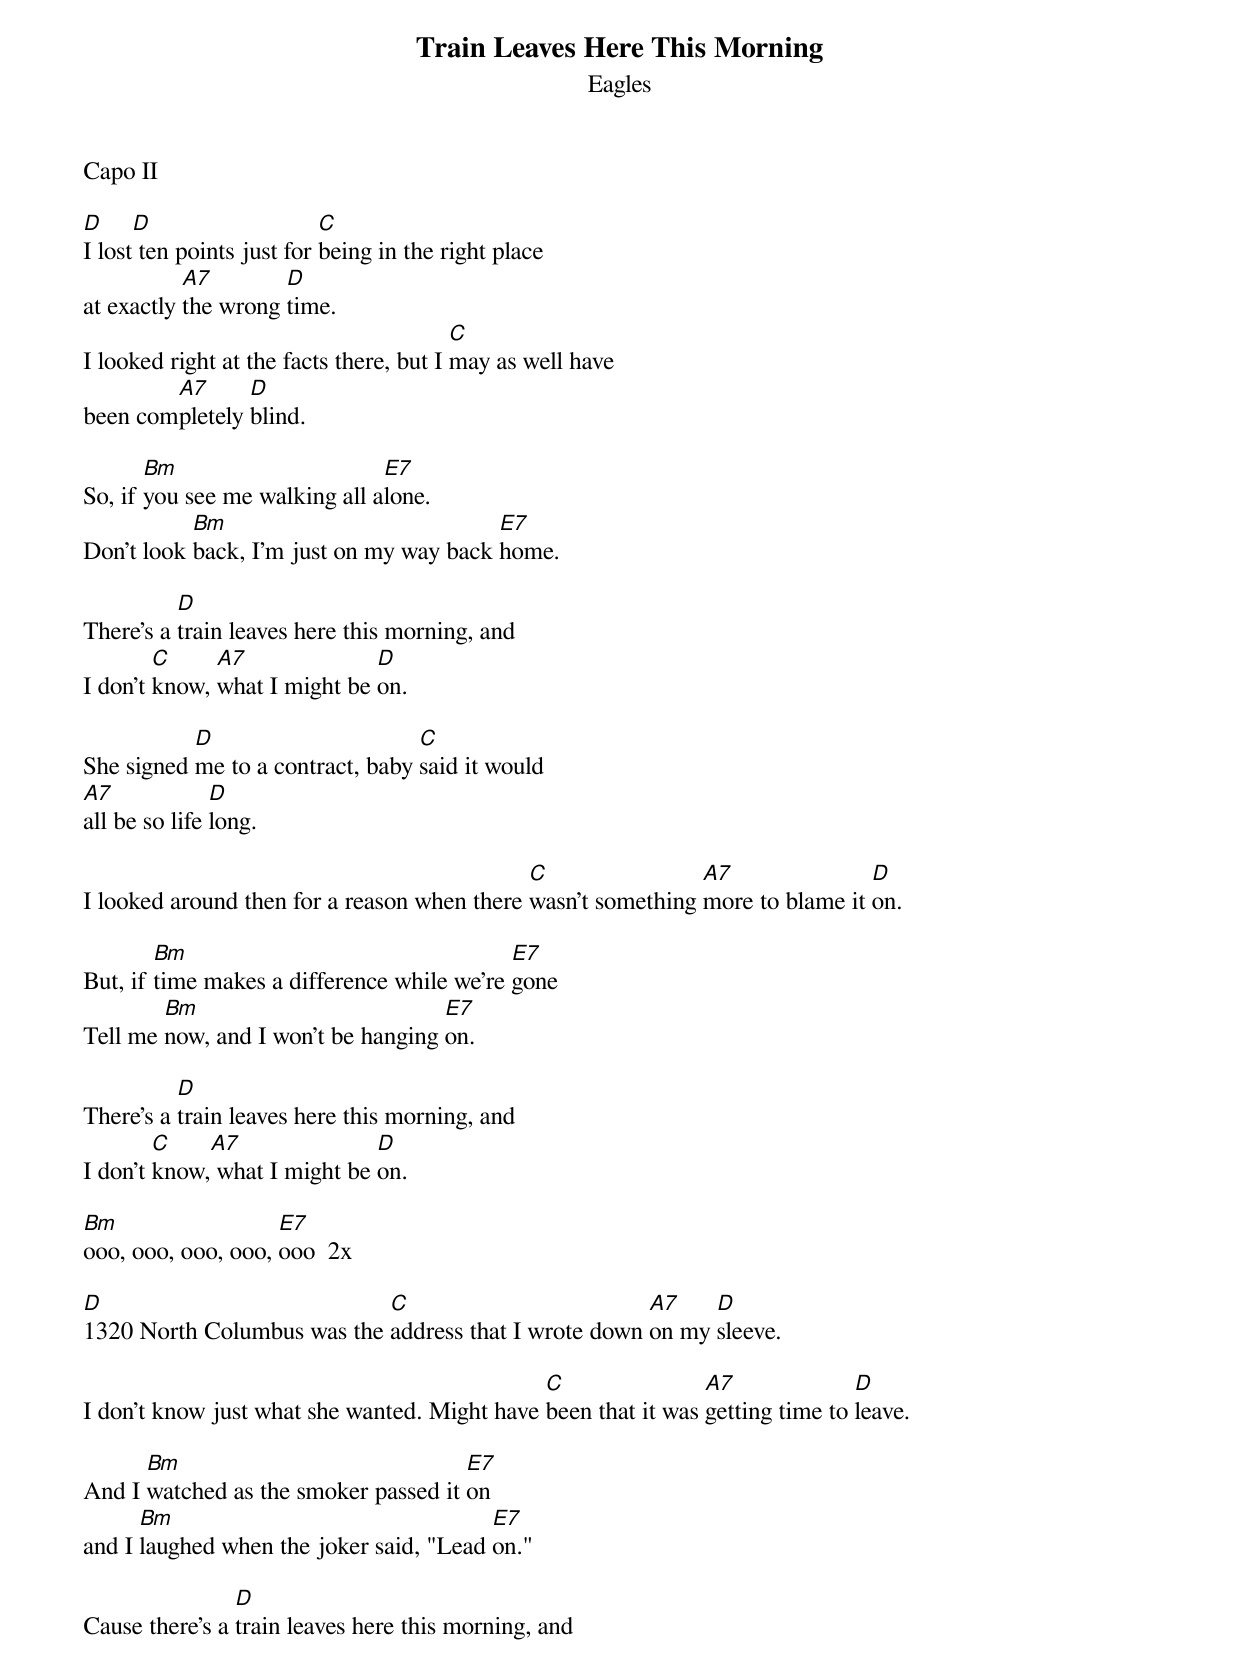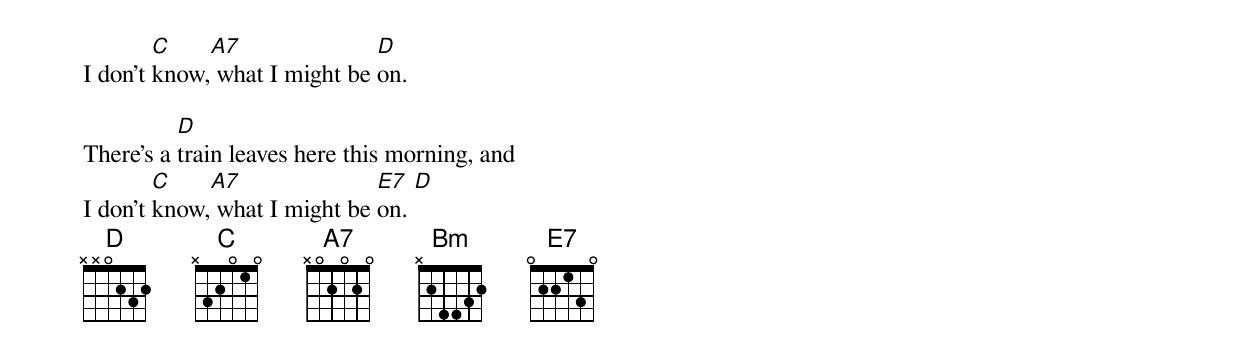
{title:Train Leaves Here This Morning}
{subtitle: Eagles}
Capo II

[D]I lost[D] ten points just for [C]being in the right place
at exactly [A7]the wrong [D]time.
I looked right at the facts there, but I [C]may as well have
been com[A7]pletely [D]blind.

So, if [Bm]you see me walking all a[E7]lone.
Don't look [Bm]back, I'm just on my way back [E7]home.

There's a [D]train leaves here this morning, and
I don't [C]know, [A7]what I might be [D]on.

She signed [D]me to a contract, baby [C]said it would
[A7]all be so life [D]long.

I looked around then for a reason when there [C]wasn't something [A7]more to blame it [D]on.

But, if [Bm]time makes a difference while we're [E7]gone
Tell me [Bm]now, and I won't be hanging [E7]on.

There's a [D]train leaves here this morning, and
I don't [C]know,[A7] what I might be [D]on.

[Bm]ooo, ooo, ooo, ooo, [E7]ooo  2x

[D]1320 North Columbus was the [C]address that I wrote down [A7]on my [D]sleeve.

I don't know just what she wanted. Might have [C]been that it was [A7]getting time to [D]leave.

And I [Bm]watched as the smoker passed it [E7]on
and I [Bm]laughed when the joker said, "Lead [E7]on."

Cause there's a [D]train leaves here this morning, and
I don't [C]know,[A7] what I might be [D]on.

There's a [D]train leaves here this morning, and
I don't [C]know,[A7] what I might be [E7]on. [D]
